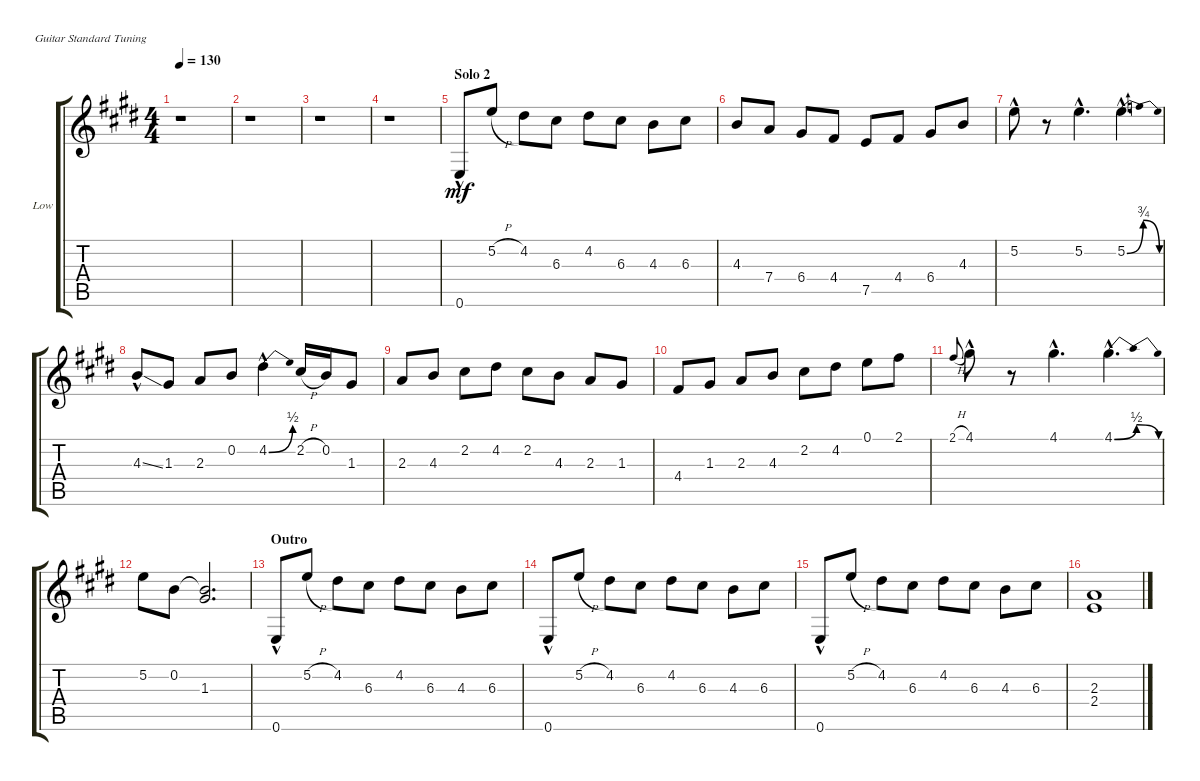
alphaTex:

\defaultSystemsLayout 4
\bracketExtendMode groupsimilarinstruments
\firstSystemTrackNameOrientation horizontal
\otherSystemsTrackNameOrientation horizontal
\chordDiagramsInScore
\track ("Low Lead" "Low") {instrument overdrivenguitar}
\staff {score tabs}
\tuning (E4 B3 G3 D3 A2 E2)
\ts (4 4)
\tempo 130
\clef g2
\scale
0.25
\ks e
r.1{dy mf} |
\scale
0.25 r.1 |
\scale
0.25 r.1 |
\scale
0.25 r.1 |
\section ("" "Solo 2")
\scale
0.276018 0.6{hac}.8 5.2{h}.8 4.2.8 6.3.8 4.2.8 6.3.8 4.3.8 6.3.8 |
\scale
0.263952 4.3.8 7.4.8 6.4.8 4.4.8 7.5.8 4.4.8 6.4.8 4.3.8 |
\scale
0.177979 5.2{hac}.8 r.8 5.2{hac}.4{d} 5.2{be (bendrelease 9.6 0 17.4 3 21.599999999999998 3 30 0) hac}.4{d} |
\scale
0.282051 4.3{ss hac}.8 1.3.8 2.3.8 0.2.8 4.2{be (bend 0 0 23.4 2) hac}.4 2.2{h}.16 0.2.16 1.3.8 |
\scale
0.292642 2.3.8 4.3.8 2.2.8 4.2.8 2.2.8 4.3.8 2.3.8 1.3.8 |
\scale
0.292642 4.4.8 1.3.8 2.3.8 4.3.8 2.2.8 4.2.8 0.1.8 2.1.8 |
\scale
0.234114 2.1{h}.8{gr onbeat} 4.1{hac}.8 r.8 4.1{hac}.4{d} 4.1{be (bendrelease 9.6 0 18 2 22.2 2 30 0) hac}.4{d} |
\scale
0.180602 5.2.8 0.2.8 (1.3 0.2{t}).2{d} |
\section ("" "Outro")
\scale
0.3 0.6{hac}.8 5.2{h}.8 4.2.8 6.3.8 4.2.8 6.3.8 4.3.8 6.3.8 |
\scale
0.3 0.6{hac}.8 5.2{h}.8 4.2.8 6.3.8 4.2.8 6.3.8 4.3.8 6.3.8 |
\scale
0.3 0.6{hac}.8 5.2{h}.8 4.2.8 6.3.8 4.2.8 6.3.8 4.3.8 6.3.8 |
\scale
0.1 (2.4 2.3).1
